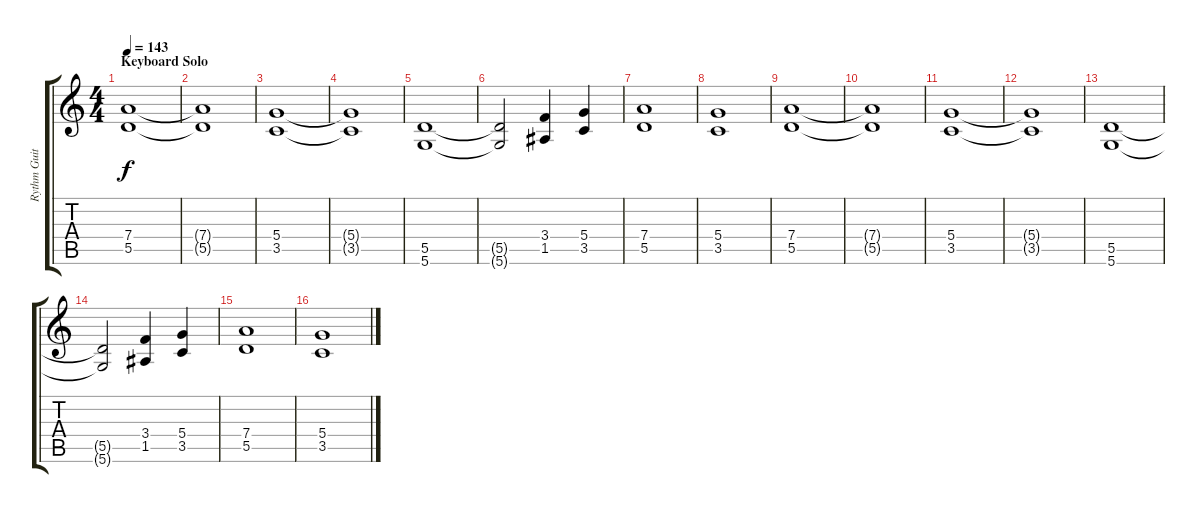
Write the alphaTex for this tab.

\track ("Rythm Guitar" "Rythm Guit") {instrument overdrivenguitar}
\staff {score tabs}
\tuning (E4 B3 G3 D3 A2 D2) {hide}
\ts (4 4)
\section ("" "Keyboard Solo")
\tempo 143
\clef g2
\ks c
(7.4 5.5).1{dy f volume 13 instrument overdrivenguitar} |
(7.4{t} 5.5{t}).1 |
(5.4 3.5).1 |
(5.4{t} 3.5{t}).1 |
(5.5 5.6).1 |
(5.5{t} 5.6{t}).2 (3.4 1.5).4 (5.4 3.5).4 |
(7.4 5.5).1 |
(5.4 3.5).1 |
(7.4 5.5).1 |
(7.4{t} 5.5{t}).1 |
(5.4 3.5).1 |
(5.4{t} 3.5{t}).1 |
(5.5 5.6).1 |
(5.5{t} 5.6{t}).2 (3.4 1.5).4 (5.4 3.5).4 |
(7.4 5.5).1 |
(5.4 3.5).1
